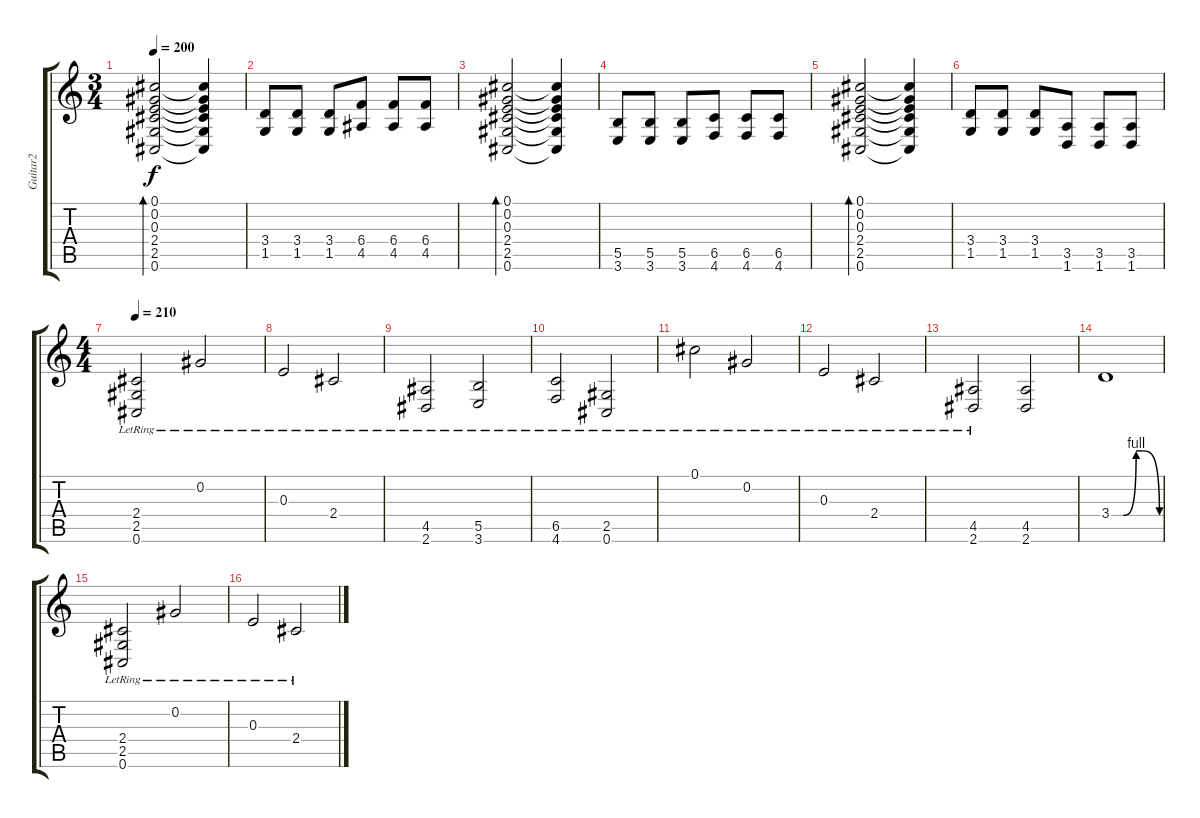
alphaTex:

\track ("Guitar2" "Guitar2") {instrument distortionguitar}
\staff {score tabs}
\tuning (Db4 Ab3 E3 B2 Gb2 Db2) {hide}
\ts (3 4)
\tempo 200
\clef g2
\ks c
(0.1{t} 0.2{t} 0.3{t} 2.4{t} 2.5{t} 0.6{t}).2{bd 240 dy f} (0.1{t} 0.2{t} 0.3{t} 2.4{t} 2.5{t} 0.6{t}).4 |
(3.4 1.5).8 (3.4 1.5).8 (3.4 1.5).8 (6.4 4.5).8 (6.4 4.5).8 (6.4 4.5).8 |
(0.1 0.2 0.3 2.4 2.5 0.6).2{bd 240} (0.1{t} 0.2{t} 0.3{t} 2.4{t} 2.5{t} 0.6{t}).4 |
(5.5 3.6).8 (5.5 3.6).8 (5.5 3.6).8 (6.5 4.6).8 (6.5 4.6).8 (6.5 4.6).8 |
(0.1 0.2 0.3 2.4 2.5 0.6).2{bd 240} (0.1{t} 0.2{t} 0.3{t} 2.4{t} 2.5{t} 0.6{t}).4 |
(3.4 1.5).8 (3.4 1.5).8 (3.4 1.5).8 (3.5 1.6).8 (3.5 1.6).8 (3.5 1.6).8 |
\ts (4 4)
\tempo 210
(2.4{lr} 2.5{lr} 0.6{lr}).2 0.2{lr}.2 |
0.3{lr}.2 2.4{lr}.2 |
(4.5{lr} 2.6{lr}).2 (5.5{lr} 3.6{lr}).2 |
(6.5{lr} 4.6{lr}).2 (2.5{lr} 0.6{lr}).2 |
0.1{lr}.2 0.2{lr}.2 |
0.3{lr}.2 2.4{lr}.2 |
(4.5{lr} 2.6{lr}).2 (4.5 2.6).2 |
3.4{be (custom 0 0 15 0 31 4 39 4 60 0)}.1 |
(2.4{lr} 2.5{lr} 0.6{lr}).2 0.2{lr}.2 |
0.3{lr}.2 2.4{lr}.2
